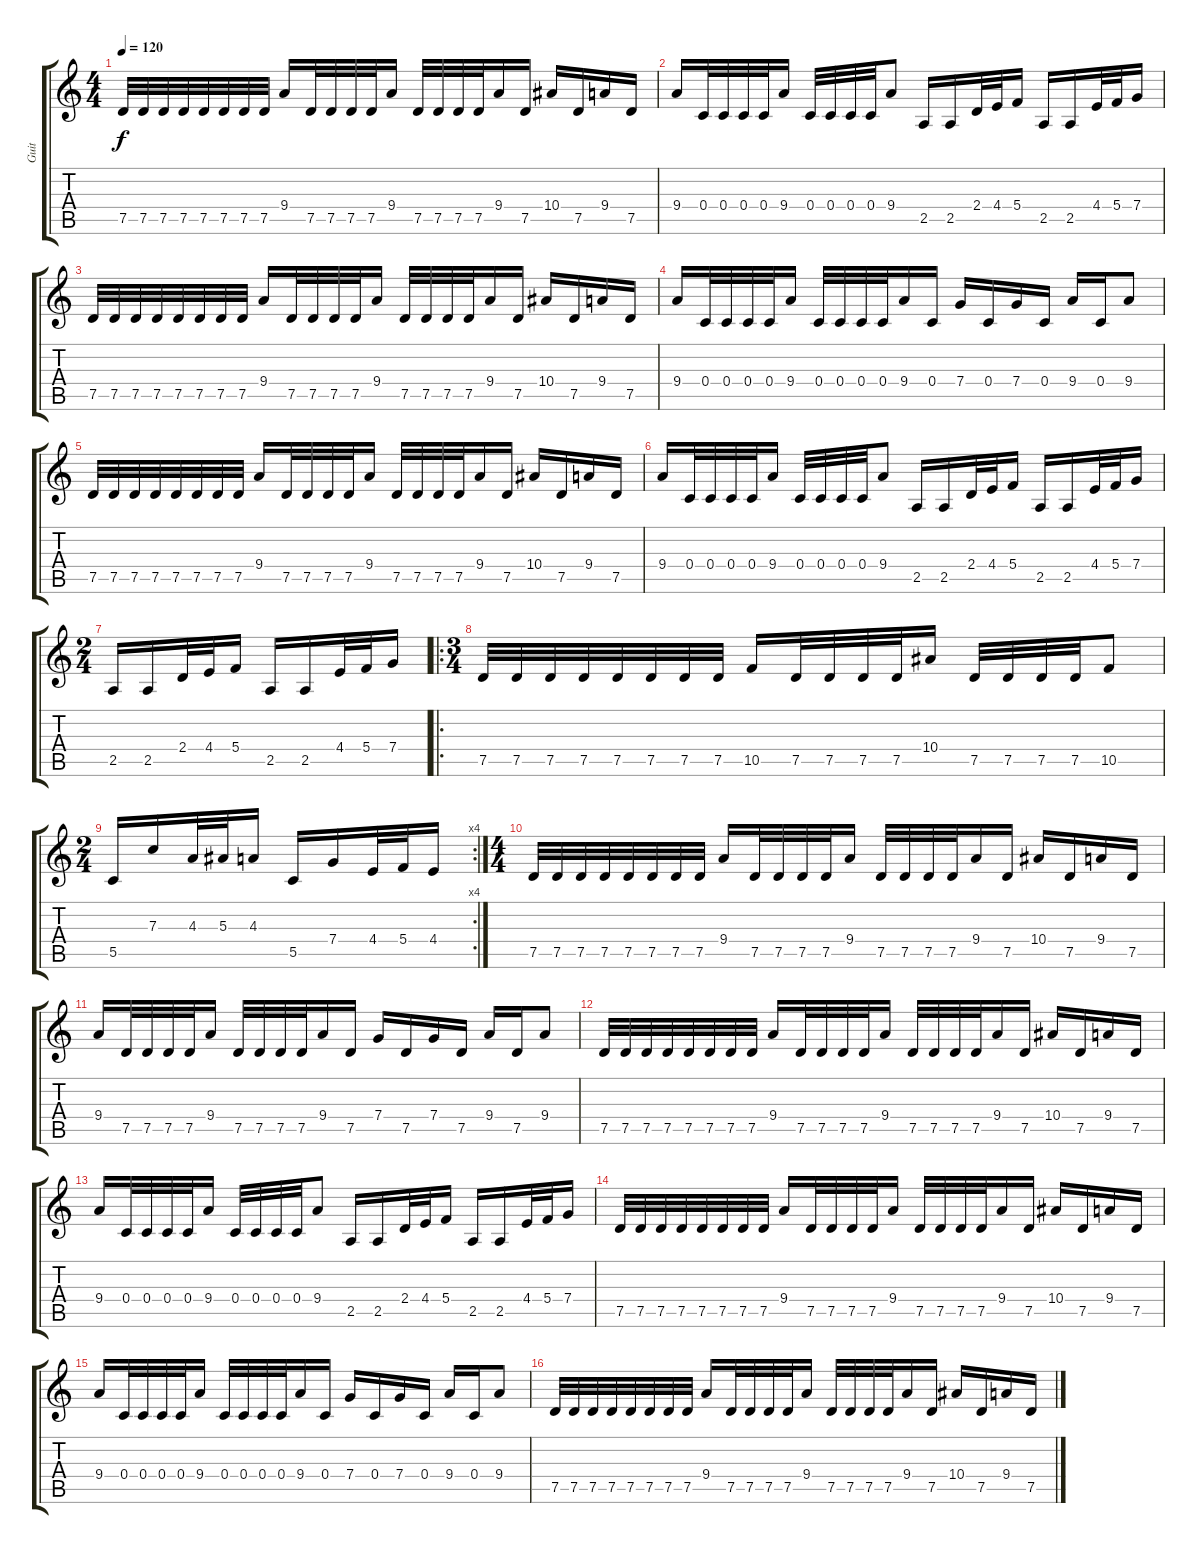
\track ("Guit" "Guit") {instrument distortionguitar}
\staff {score tabs}
\tuning (D4 A3 F3 C3 G2 D2) {hide}
\ts (4 4)
\tempo 120
\clef g2
\ks c
7.5.32{dy f} 7.5.32 7.5.32 7.5.32 7.5.32 7.5.32 7.5.32 7.5.32 9.4.16 7.5.32 7.5.32 7.5.32 7.5.32 9.4.16 7.5.32 7.5.32 7.5.32 7.5.32 9.4.16 7.5.16 10.4.16 7.5.16 9.4.16 7.5.16 |
9.4.16 0.4.32 0.4.32 0.4.32 0.4.32 9.4.16 0.4.32 0.4.32 0.4.32 0.4.32 9.4.8 2.5.16 2.5.16 2.4.32 4.4.32 5.4.16 2.5.16 2.5.16 4.4.32 5.4.32 7.4.16 |
7.5.32 7.5.32 7.5.32 7.5.32 7.5.32 7.5.32 7.5.32 7.5.32 9.4.16 7.5.32 7.5.32 7.5.32 7.5.32 9.4.16 7.5.32 7.5.32 7.5.32 7.5.32 9.4.16 7.5.16 10.4.16 7.5.16 9.4.16 7.5.16 |
9.4.16 0.4.32 0.4.32 0.4.32 0.4.32 9.4.16 0.4.32 0.4.32 0.4.32 0.4.32 9.4.16 0.4.16 7.4.16 0.4.16 7.4.16 0.4.16 9.4.16 0.4.16 9.4.8 |
7.5.32 7.5.32 7.5.32 7.5.32 7.5.32 7.5.32 7.5.32 7.5.32 9.4.16 7.5.32 7.5.32 7.5.32 7.5.32 9.4.16 7.5.32 7.5.32 7.5.32 7.5.32 9.4.16 7.5.16 10.4.16 7.5.16 9.4.16 7.5.16 |
9.4.16 0.4.32 0.4.32 0.4.32 0.4.32 9.4.16 0.4.32 0.4.32 0.4.32 0.4.32 9.4.8 2.5.16 2.5.16 2.4.32 4.4.32 5.4.16 2.5.16 2.5.16 4.4.32 5.4.32 7.4.16 |
\ts (2 4)
2.5.16 2.5.16 2.4.32 4.4.32 5.4.16 2.5.16 2.5.16 4.4.32 5.4.32 7.4.16 |
\ro
\ts (3 4)
7.5.32 7.5.32 7.5.32 7.5.32 7.5.32 7.5.32 7.5.32 7.5.32 10.5.16 7.5.32 7.5.32 7.5.32 7.5.32 10.4.16 7.5.32 7.5.32 7.5.32 7.5.32 10.5.8 |
\rc 4
\ts (2 4)
5.5.16 7.3.16 4.3.32 5.3.32 4.3.16 5.5.16 7.4.16 4.4.32 5.4.32 4.4.16 |
\ts (4 4)
7.5.32 7.5.32 7.5.32 7.5.32 7.5.32 7.5.32 7.5.32 7.5.32 9.4.16 7.5.32 7.5.32 7.5.32 7.5.32 9.4.16 7.5.32 7.5.32 7.5.32 7.5.32 9.4.16 7.5.16 10.4.16 7.5.16 9.4.16 7.5.16 |
9.4.16 7.5.32 7.5.32 7.5.32 7.5.32 9.4.16 7.5.32 7.5.32 7.5.32 7.5.32 9.4.16 7.5.16 7.4.16 7.5.16 7.4.16 7.5.16 9.4.16 7.5.16 9.4.8 |
7.5.32 7.5.32 7.5.32 7.5.32 7.5.32 7.5.32 7.5.32 7.5.32 9.4.16 7.5.32 7.5.32 7.5.32 7.5.32 9.4.16 7.5.32 7.5.32 7.5.32 7.5.32 9.4.16 7.5.16 10.4.16 7.5.16 9.4.16 7.5.16 |
9.4.16 0.4.32 0.4.32 0.4.32 0.4.32 9.4.16 0.4.32 0.4.32 0.4.32 0.4.32 9.4.8 2.5.16 2.5.16 2.4.32 4.4.32 5.4.16 2.5.16 2.5.16 4.4.32 5.4.32 7.4.16 |
7.5.32 7.5.32 7.5.32 7.5.32 7.5.32 7.5.32 7.5.32 7.5.32 9.4.16 7.5.32 7.5.32 7.5.32 7.5.32 9.4.16 7.5.32 7.5.32 7.5.32 7.5.32 9.4.16 7.5.16 10.4.16 7.5.16 9.4.16 7.5.16 |
9.4.16 0.4.32 0.4.32 0.4.32 0.4.32 9.4.16 0.4.32 0.4.32 0.4.32 0.4.32 9.4.16 0.4.16 7.4.16 0.4.16 7.4.16 0.4.16 9.4.16 0.4.16 9.4.8 |
7.5.32 7.5.32 7.5.32 7.5.32 7.5.32 7.5.32 7.5.32 7.5.32 9.4.16 7.5.32 7.5.32 7.5.32 7.5.32 9.4.16 7.5.32 7.5.32 7.5.32 7.5.32 9.4.16 7.5.16 10.4.16 7.5.16 9.4.16 7.5.16
